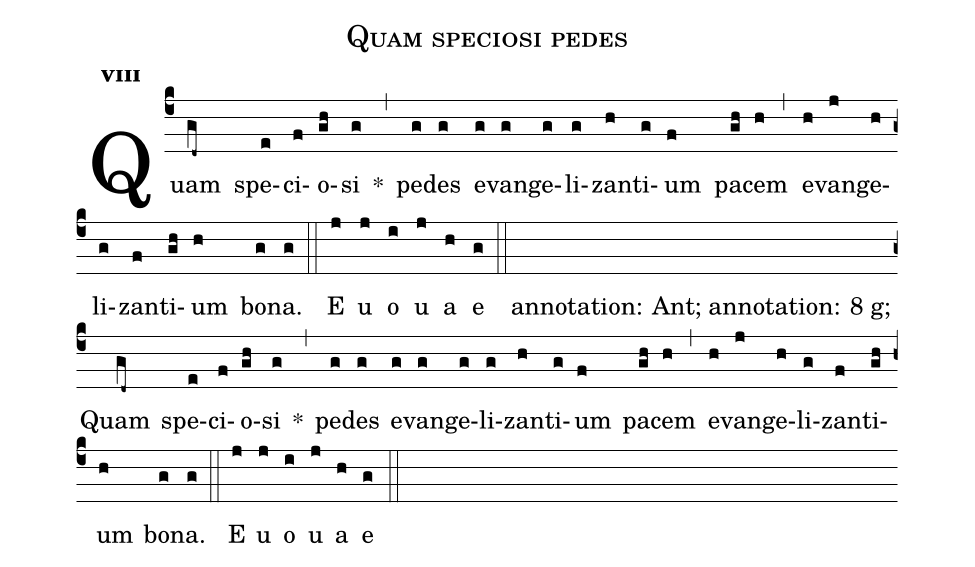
name:Quam speciosi pedes;
office-part:Antiphona;
mode:8;
%%
annotation: Ant;
annotation: 8 g;
%%
(c4) Quam(gd~) spe(e)ci(f)o(gh)si(g) *(,) pe(g)des(g) e(g)van(g)ge(g)li(g)zan(h)ti(g)um(f) pa(gh)cem(h) (,) e(h)van(j)ge(h)li(g)zan(f)ti(gh)um(h) bo(g)na.(g) (::) E(j) u(j) o(i) u(j) a(h) e(g) (::)
annotation: Ant;
annotation: 8 g;
%%
(c4) Quam(gd~) spe(e)ci(f)o(gh)si(g) *(,) pe(g)des(g) e(g)van(g)ge(g)li(g)zan(h)ti(g)um(f) pa(gh)cem(h) (,) e(h)van(j)ge(h)li(g)zan(f)ti(gh)um(h) bo(g)na.(g) (::) E(j) u(j) o(i) u(j) a(h) e(g) (::)
